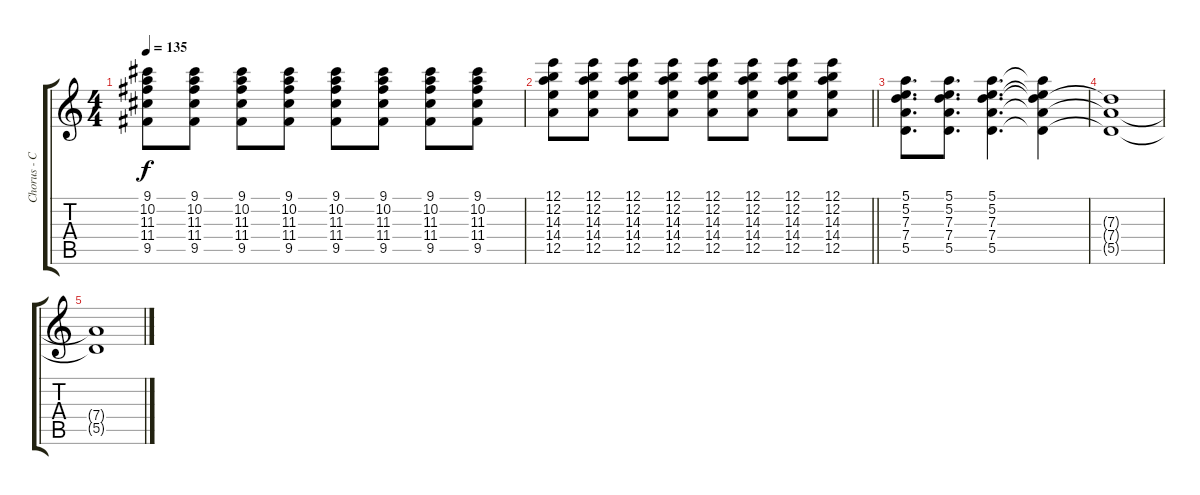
\track ("Chorus - Clean" "Chorus - C") {instrument electricguitarclean}
\staff {score tabs}
\tuning (E4 B3 G3 D3 A2 D2) {hide}
\ts (4 4)
\tempo 135
\clef g2
\ks c
(9.1 10.2 11.3 11.4 9.5).8{dy f} (9.1 10.2 11.3 11.4 9.5).8 (9.1 10.2 11.3 11.4 9.5).8 (9.1 10.2 11.3 11.4 9.5).8 (9.1 10.2 11.3 11.4 9.5).8 (9.1 10.2 11.3 11.4 9.5).8 (9.1 10.2 11.3 11.4 9.5).8 (9.1 10.2 11.3 11.4 9.5).8 |
\barLineRight lightlight
(12.1 12.2 14.3 14.4 12.5).8 (12.1 12.2 14.3 14.4 12.5).8 (12.1 12.2 14.3 14.4 12.5).8 (12.1 12.2 14.3 14.4 12.5).8 (12.1 12.2 14.3 14.4 12.5).8 (12.1 12.2 14.3 14.4 12.5).8 (12.1 12.2 14.3 14.4 12.5).8 (12.1 12.2 14.3 14.4 12.5).8 |
(5.1 5.2 7.3 7.4 5.5).8{d} (5.1 5.2 7.3 7.4 5.5).8{d} (5.1 5.2 7.3 7.4 5.5).4{d} (5.1{t} 5.2{t} 7.3{t} 7.4{t} 5.5{t}).4 |
(7.3{t} 7.4{t} 5.5{t}).1 |
(7.4{t} 5.5{t}).1
